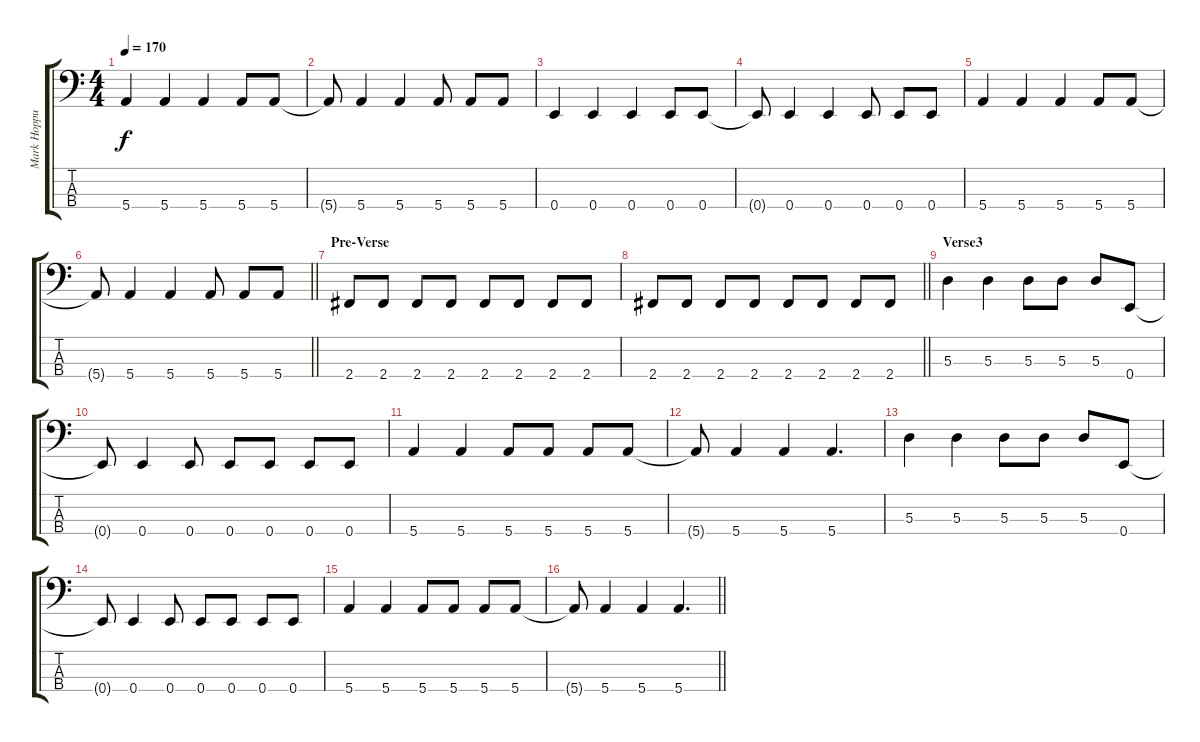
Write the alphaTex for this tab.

\track ("Mark Hoppus" "Mark Hoppu") {instrument electricbassfinger}
\staff {score tabs}
\tuning (G2 D2 A1 E1) {hide}
\ts (4 4)
\tempo 170
\clef f4
\ks c
5.4.4{dy f} 5.4.4 5.4.4 5.4.8 5.4.8 |
5.4{t}.8 5.4.4 5.4.4 5.4.8 5.4.8 5.4.8 |
0.4.4 0.4.4 0.4.4 0.4.8 0.4.8 |
0.4{t}.8 0.4.4 0.4.4 0.4.8 0.4.8 0.4.8 |
5.4.4 5.4.4 5.4.4 5.4.8 5.4.8 |
\barLineRight lightlight
5.4{t}.8 5.4.4 5.4.4 5.4.8 5.4.8 5.4.8 |
\section ("" "Pre-Verse")
2.4.8 2.4.8 2.4.8 2.4.8 2.4.8 2.4.8 2.4.8 2.4.8 |
\barLineRight lightlight
2.4.8 2.4.8 2.4.8 2.4.8 2.4.8 2.4.8 2.4.8 2.4.8 |
\section ("" "Verse3")
5.3.4 5.3.4 5.3.8 5.3.8 5.3.8 0.4.8 |
0.4{t}.8 0.4.4 0.4.8 0.4.8 0.4.8 0.4.8 0.4.8 |
5.4.4 5.4.4 5.4.8 5.4.8 5.4.8 5.4.8 |
5.4{t}.8 5.4.4 5.4.4 5.4.4{d} |
5.3.4 5.3.4 5.3.8 5.3.8 5.3.8 0.4.8 |
0.4{t}.8 0.4.4 0.4.8 0.4.8 0.4.8 0.4.8 0.4.8 |
5.4.4 5.4.4 5.4.8 5.4.8 5.4.8 5.4.8 |
\barLineRight lightlight
5.4{t}.8 5.4.4 5.4.4 5.4.4{d}
